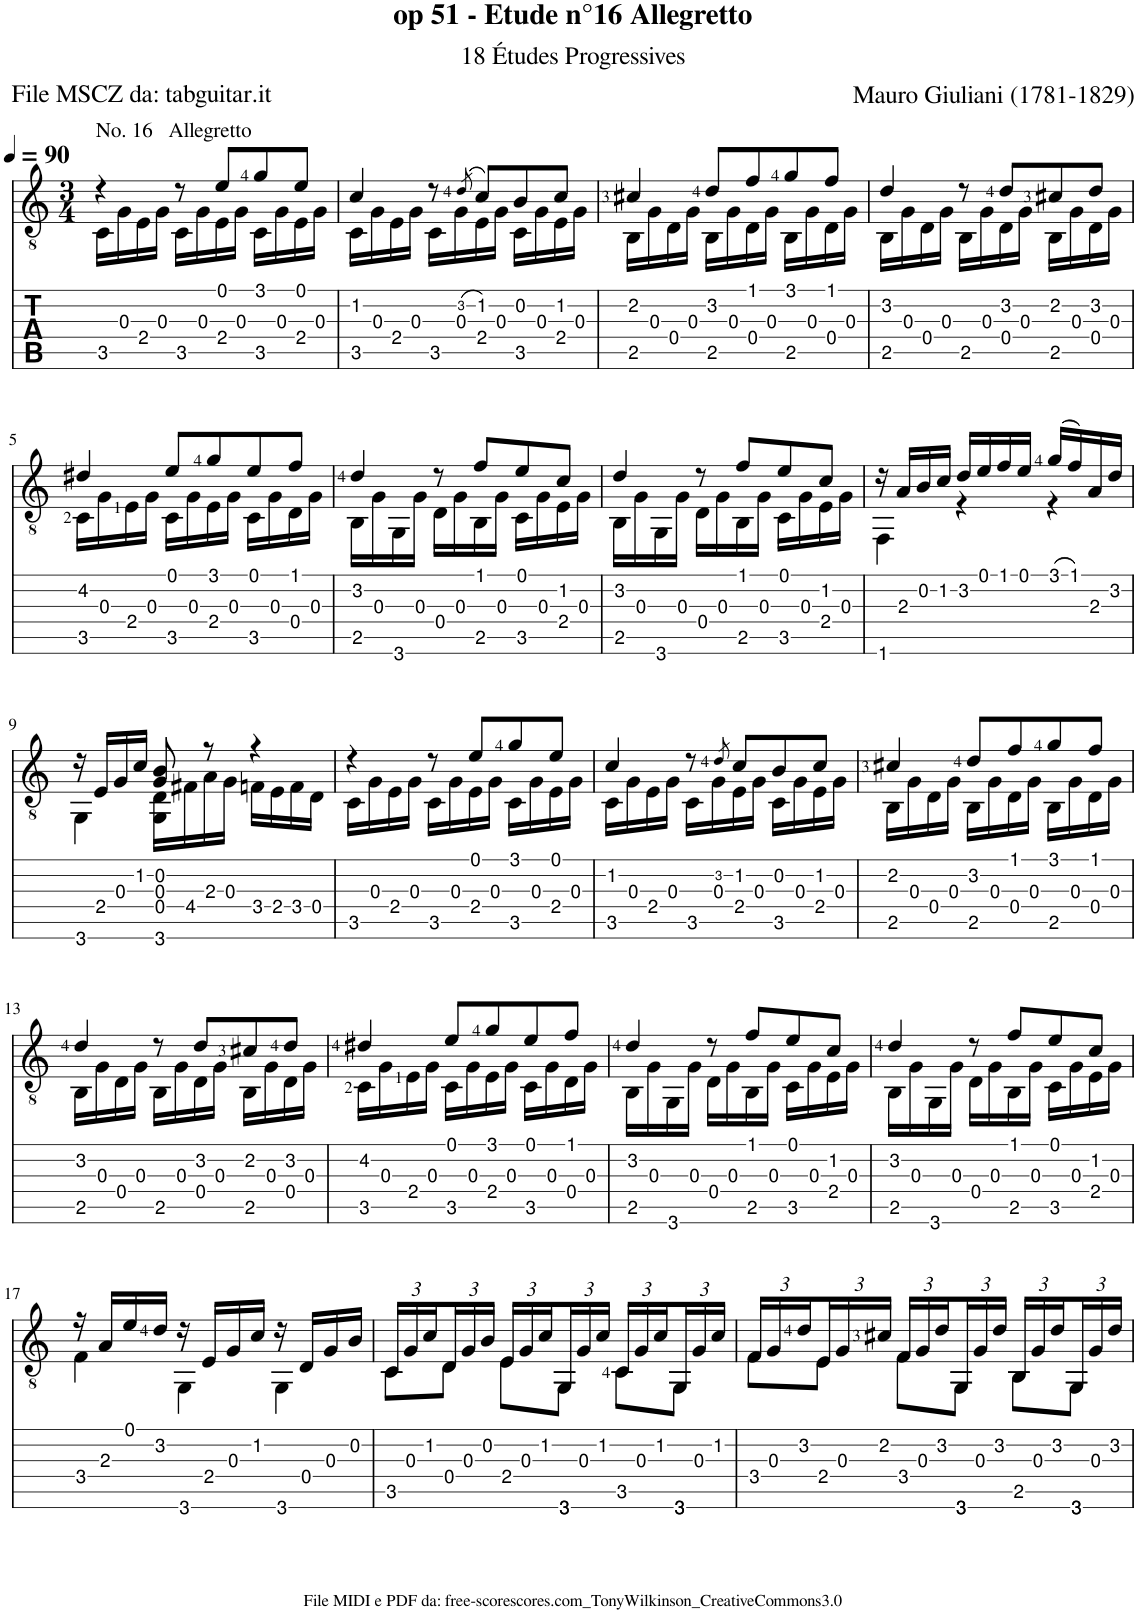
**kern	**kern
*part1	*part1
*staff2	*staff1
*I"Guitar	*
*I'Guit.	*
*stria6	*
*	*clefGv2
*k[]	*k[]
*M3/4	*M3/4
*MM90	*MM90
=1	=1
*^	*^
!	!	!LO:TX:a:t=No. 16   Allegretto	!
4r	16CLL	4r	16C\LL
.	16GJ	.	16G\
.	16EL	.	16E\
.	16GJJ	.	16G\JJ
8r	16CLL	8r	16C\LL
.	16GJ	.	16G\
8e	16EL	8e/L	16E\
.	16GJJ	.	16G\JJ
8gL	16CLL	8g/	16C\LL
.	16GJ	.	16G\
8eJ	16EL	8e/J	16E\
.	16GJJ	.	16G\JJ
=2	=2	=2	=2
4c	16CLL	4c/	16C\LL
.	16GJ	.	16G\
.	16EL	.	16E\
.	16GJJ	.	16G\JJ
8r	16CLL	8r	16C\LL
.	16GJ	.	16G\
qd	.	(8qd/	.
8c	16EL	8c/L)	16E\
.	16GJJ	.	16G\JJ
8BL	16CLL	8B/	16C\LL
.	16GJ	.	16G\
8cJ	16EL	8c/J	16E\
.	16GJJ	.	16G\JJ
=3	=3	=3	=3
4c#	16BBLL	4c#X/	16BB\LL
.	16GJ	.	16G\
.	16DL	.	16D\
.	16GJJ	.	16G\JJ
8dL	16BBLL	8d/L	16BB\LL
.	16GJ	.	16G\
8fJ	16DL	8f/	16D\
.	16GJJ	.	16G\JJ
8gL	16BBLL	8g/	16BB\LL
.	16GJ	.	16G\
8fJ	16DL	8f/J	16D\
.	16GJJ	.	16G\JJ
=4	=4	=4	=4
4d	16BBLL	4d/	16BB\LL
.	16GJ	.	16G\
.	16DL	.	16D\
.	16GJJ	.	16G\JJ
8r	16BBLL	8r	16BB\LL
.	16GJ	.	16G\
8d	16DL	8d/L	16D\
.	16GJJ	.	16G\JJ
8c#L	16BBLL	8c#X/	16BB\LL
.	16GJ	.	16G\
8dJ	16DL	8d/J	16D\
.	16GJJ	.	16G\JJ
!!LO:LB:g=z	!!
=5	=5	=5	=5
4d#	16CLL	4d#X/	16C\LL
.	16GJ	.	16G\
.	16EL	.	16E\
.	16GJJ	.	16G\JJ
8eL	16CLL	8e/L	16C\LL
.	16GJ	.	16G\
8gJ	16EL	8g/	16E\
.	16GJJ	.	16G\JJ
8eL	16CLL	8e/	16C\LL
.	16GJ	.	16G\
8fJ	16DL	8f/J	16D\
.	16GJJ	.	16G\JJ
=6	=6	=6	=6
4d	16BBLL	4d/	16BB\LL
.	16GJ	.	16G\
.	16GGL	.	16GG\
.	16GJJ	.	16G\JJ
8r	16DLL	8r	16D\LL
.	16GJ	.	16G\
8f	16BBL	8f/L	16BB\
.	16GJJ	.	16G\JJ
8eL	16CLL	8e/	16C\LL
.	16GJ	.	16G\
8cJ	16EL	8c/J	16E\
.	16GJJ	.	16G\JJ
=7	=7	=7	=7
4d	16BBLL	4d/	16BB\LL
.	16GJ	.	16G\
.	16GGL	.	16GG\
.	16GJJ	.	16G\JJ
8r	16DLL	8r	16D\LL
.	16GJ	.	16G\
8f	16BBL	8f/L	16BB\
.	16GJJ	.	16G\JJ
8eL	16CLL	8e/	16C\LL
.	16GJ	.	16G\
8cJ	16EL	8c/J	16E\
.	16GJJ	.	16G\JJ
=8	=8	=8	=8
16r	4FF	16r	4FF\
16ALL	.	16A/LL	.
16B	.	16B/	.
16cJJ	.	16c/JJ	.
16dLL	4r	16d/LL	4r
16eJ	.	16e/	.
16fL	.	16f/	.
16eJJ	.	16e/JJ	.
16gLL	4r	(16g/LL	4r
16fJ	.	16f/)	.
16AL	.	16A/	.
16dJJ	.	16d/JJ	.
!!LO:LB:g=z	!!
=9	=9	=9	=9
16r	4GG	16r	4GG\
16ELL	.	16E/LL	.
16G	.	16G/	.
16cJJ	.	16c/JJ	.
8G 8B	16GG\ 16D\LL	8G/ 8B/	16GG\ 16D\LL
.	16F#J	.	16F#X\
8r	16AL	8r	16A\
.	16GJJ	.	16G\JJ
4r	16FLL	4r	16Fn\LL
.	16EJ	.	16E\
.	16FL	.	16F\
.	16DJJ	.	16D\JJ
=10	=10	=10	=10
4r	16CLL	4r	16C\LL
.	16GJ	.	16G\
.	16EL	.	16E\
.	16GJJ	.	16G\JJ
8r	16CLL	8r	16C\LL
.	16GJ	.	16G\
8e	16EL	8e/L	16E\
.	16GJJ	.	16G\JJ
8gL	16CLL	8g/	16C\LL
.	16GJ	.	16G\
8eJ	16EL	8e/J	16E\
.	16GJJ	.	16G\JJ
=11	=11	=11	=11
4c	16CLL	4c/	16C\LL
.	16GJ	.	16G\
.	16EL	.	16E\
.	16GJJ	.	16G\JJ
8r	16CLL	8r	16C\LL
.	16GJ	.	16G\
qd	.	8qd/	.
8c	16EL	8c/L	16E\
.	16GJJ	.	16G\JJ
8BL	16CLL	8B/	16C\LL
.	16GJ	.	16G\
8cJ	16EL	8c/J	16E\
.	16GJJ	.	16G\JJ
=12	=12	=12	=12
4c#	16BBLL	4c#X/	16BB\LL
.	16GJ	.	16G\
.	16DL	.	16D\
.	16GJJ	.	16G\JJ
8dL	16BBLL	8d/L	16BB\LL
.	16GJ	.	16G\
8fJ	16DL	8f/	16D\
.	16GJJ	.	16G\JJ
8gL	16BBLL	8g/	16BB\LL
.	16GJ	.	16G\
8fJ	16DL	8f/J	16D\
.	16GJJ	.	16G\JJ
!!LO:LB:g=z	!!
=13	=13	=13	=13
4d	16BBLL	4d/	16BB\LL
.	16GJ	.	16G\
.	16DL	.	16D\
.	16GJJ	.	16G\JJ
8r	16BBLL	8r	16BB\LL
.	16GJ	.	16G\
8d	16DL	8d/L	16D\
.	16GJJ	.	16G\JJ
8c#L	16BBLL	8c#X/	16BB\LL
.	16GJ	.	16G\
8dJ	16DL	8d/J	16D\
.	16GJJ	.	16G\JJ
=14	=14	=14	=14
4d#	16CLL	4d#X/	16C\LL
.	16GJ	.	16G\
.	16EL	.	16E\
.	16GJJ	.	16G\JJ
8eL	16CLL	8e/L	16C\LL
.	16GJ	.	16G\
8gJ	16EL	8g/	16E\
.	16GJJ	.	16G\JJ
8eL	16CLL	8e/	16C\LL
.	16GJ	.	16G\
8fJ	16DL	8f/J	16D\
.	16GJJ	.	16G\JJ
=15	=15	=15	=15
4d	16BBLL	4d/	16BB\LL
.	16GJ	.	16G\
.	16GGL	.	16GG\
.	16GJJ	.	16G\JJ
8r	16DLL	8r	16D\LL
.	16GJ	.	16G\
8f	16BBL	8f/L	16BB\
.	16GJJ	.	16G\JJ
8eL	16CLL	8e/	16C\LL
.	16GJ	.	16G\
8cJ	16EL	8c/J	16E\
.	16GJJ	.	16G\JJ
=16	=16	=16	=16
4d	16BBLL	4d/	16BB\LL
.	16GJ	.	16G\
.	16GGL	.	16GG\
.	16GJJ	.	16G\JJ
8r	16DLL	8r	16D\LL
.	16GJ	.	16G\
8f	16BBL	8f/L	16BB\
.	16GJJ	.	16G\JJ
8eL	16CLL	8e/	16C\LL
.	16GJ	.	16G\
8cJ	16EL	8c/J	16E\
.	16GJJ	.	16G\JJ
!!LO:LB:g=z	!!
=17	=17	=17	=17
16r	4F	16r	4F\
16ALL	.	16A/LL	.
16e	.	16e/	.
16dJJ	.	16d/JJ	.
16r	4GG	16r	4GG\
16ELL	.	16E/LL	.
16G	.	16G/	.
16cJJ	.	16c/JJ	.
16r	4GG	16r	4GG\
16DLL	.	16D/LL	.
16G	.	16G/	.
16BJJ	.	16B/JJ	.
=18	=18	=18	=18
*Xbrackettup	*	*Xbrackettup	*
24CLL	8CL	24C/LL	8C\L
24G	.	24G/	.
24cJ	.	24c/	.
24DL	8DJ	24D/	8D\J
24G	.	24G/	.
24BJJ	.	24B/JJ	.
24ELL	8EL	24E/LL	8E\L
24G	.	24G/	.
24cJ	.	24c/	.
24GGL	8GGJ	24GG/	8GG\J
24G	.	24G/	.
24cJJ	.	24c/JJ	.
24CLL	8CL	24C/LL	8C\L
24G	.	24G/	.
24cJ	.	24c/	.
24GGL	8GGJ	24GG/	8GG\J
24G	.	24G/	.
24cJJ	.	24c/JJ	.
=19	=19	=19	=19
24FLL	8FL	24F/LL	8F\L
24G	.	24G/	.
24dJ	.	24d/	.
24EL	8EJ	24E/	8E\J
24G	.	24G/	.
24c#JJ	.	24c#X/JJ	.
24FLL	8FL	24F/LL	8F\L
24G	.	24G/	.
24dJ	.	24d/	.
24GGL	8GGJ	24GG/	8GG\J
24G	.	24G/	.
24dJJ	.	24d/JJ	.
24BBLL	8BBL	24BB/LL	8BB\L
24G	.	24G/	.
24dJ	.	24d/	.
24GGL	8GGJ	24GG/	8GG\J
24G	.	24G/	.
24dJJ	.	24d/JJ	.
*v	*v	*	*
*	*v	*v
=	=
*-	*-
